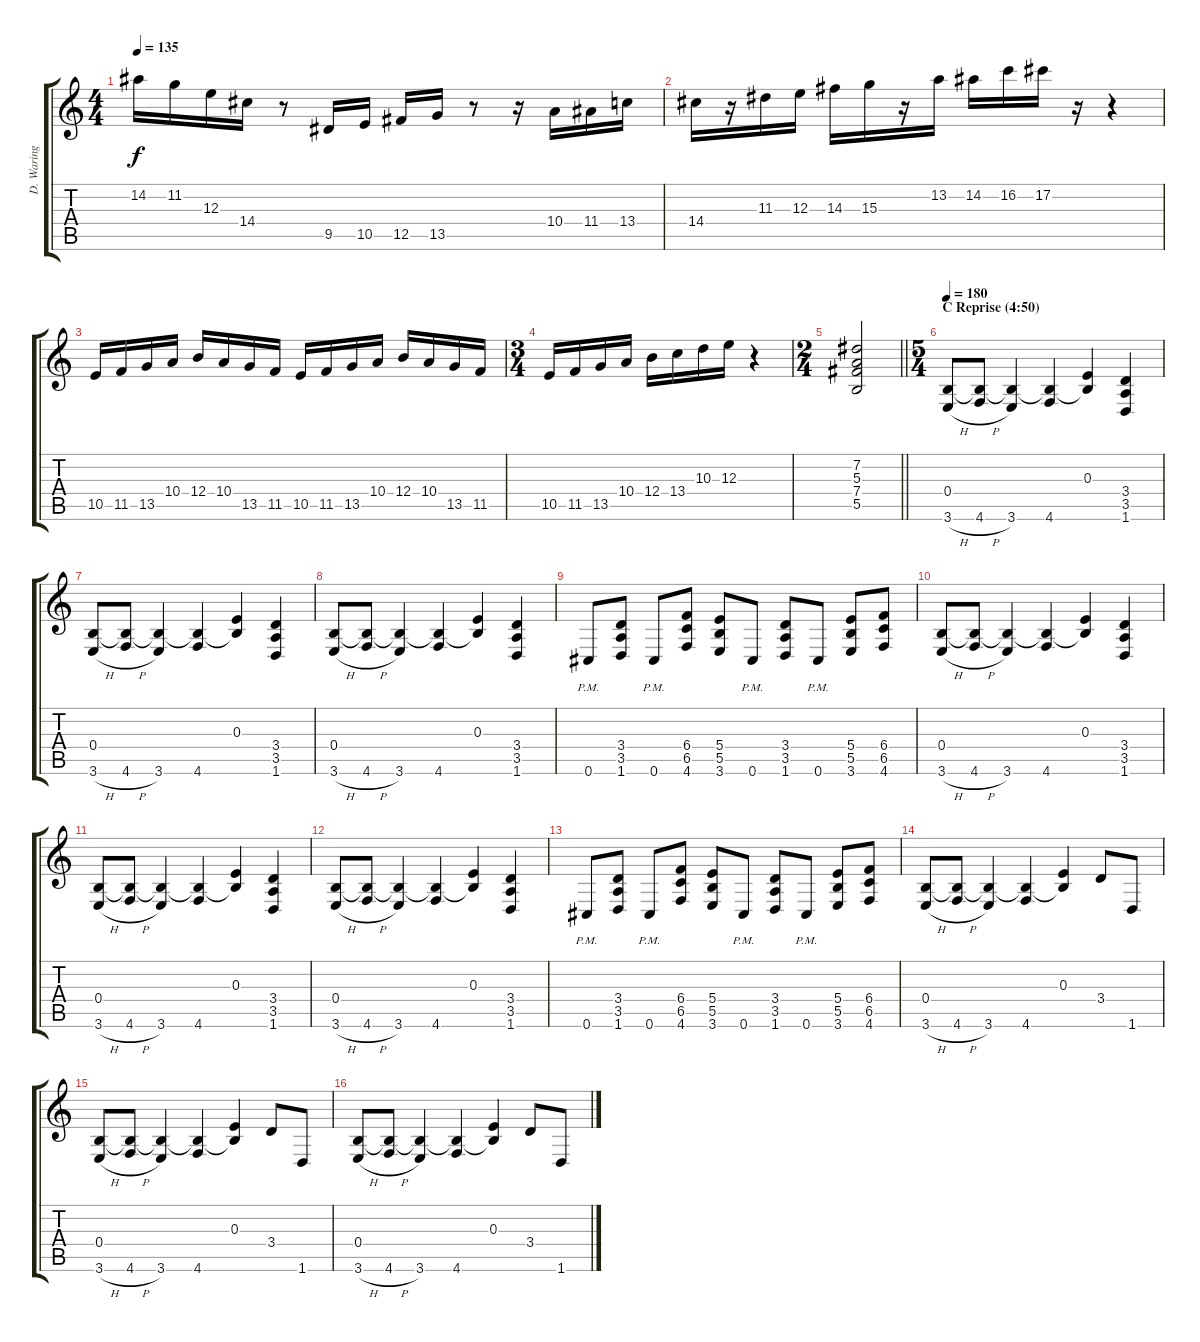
\track ("D. Waring Gtr." "D. Waring ") {instrument distortionguitar}
\staff {score tabs}
\tuning (Db4 Ab3 E3 B2 Gb2 Db2) {hide}
\ts (4 4)
\tempo 135
\clef g2
\ks c
14.2.16{dy f} 11.2.16 12.3.16 14.4.16 r.8 9.5.16 10.5.16 12.5.16 13.5.16 r.8 r.16 10.4.16 11.4.16 13.4.16 |
14.4.16 r.16 11.3.16 12.3.16 14.3.16 15.3.16 r.16 13.2.16 14.2.16 16.2.16 17.2.16 r.16 r.4 |
10.5.16 11.5.16 13.5.16 10.4.16 12.4.16 10.4.16 13.5.16 11.5.16 10.5.16 11.5.16 13.5.16 10.4.16 12.4.16 10.4.16 13.5.16 11.5.16 |
\ts (3 4)
10.5.16 11.5.16 13.5.16 10.4.16 12.4.16 13.4.16 10.3.16 12.3.16 r.4 |
\ts (2 4)
\barLineRight lightlight
(7.2 5.3 7.4 5.5).2 |
\ts (5 4)
\section ("" "C Reprise (4:50)")
\tempo 180
(0.4 3.6{h}).8 (0.4{t} 4.6{h}).8 (0.4{t} 3.6).4 (0.4{t} 4.6).4 (0.3 0.4{t}).4 (3.4 3.5 1.6).4 |
(0.4 3.6{h}).8 (0.4{t} 4.6{h}).8 (0.4{t} 3.6).4 (0.4{t} 4.6).4 (0.3 0.4{t}).4 (3.4 3.5 1.6).4 |
(0.4 3.6{h}).8 (0.4{t} 4.6{h}).8 (0.4{t} 3.6).4 (0.4{t} 4.6).4 (0.3 0.4{t}).4 (3.4 3.5 1.6).4 |
0.6{pm}.8 (3.4 3.5 1.6).8 0.6{pm}.8 (6.4 6.5 4.6).8 (5.4 5.5 3.6).8 0.6{pm}.8 (3.4 3.5 1.6).8 0.6{pm}.8 (5.4 5.5 3.6).8 (6.4 6.5 4.6).8 |
(0.4 3.6{h}).8 (0.4{t} 4.6{h}).8 (0.4{t} 3.6).4 (0.4{t} 4.6).4 (0.3 0.4{t}).4 (3.4 3.5 1.6).4 |
(0.4 3.6{h}).8 (0.4{t} 4.6{h}).8 (0.4{t} 3.6).4 (0.4{t} 4.6).4 (0.3 0.4{t}).4 (3.4 3.5 1.6).4 |
(0.4 3.6{h}).8 (0.4{t} 4.6{h}).8 (0.4{t} 3.6).4 (0.4{t} 4.6).4 (0.3 0.4{t}).4 (3.4 3.5 1.6).4 |
0.6{pm}.8 (3.4 3.5 1.6).8 0.6{pm}.8 (6.4 6.5 4.6).8 (5.4 5.5 3.6).8 0.6{pm}.8 (3.4 3.5 1.6).8 0.6{pm}.8 (5.4 5.5 3.6).8 (6.4 6.5 4.6).8 |
(0.4 3.6{h}).8 (0.4{t} 4.6{h}).8 (0.4{t} 3.6).4 (0.4{t} 4.6).4 (0.3 0.4{t}).4 3.4.8 1.6.8 |
(0.4 3.6{h}).8 (0.4{t} 4.6{h}).8 (0.4{t} 3.6).4 (0.4{t} 4.6).4 (0.3 0.4{t}).4 3.4.8 1.6.8 |
(0.4 3.6{h}).8 (0.4{t} 4.6{h}).8 (0.4{t} 3.6).4 (0.4{t} 4.6).4 (0.3 0.4{t}).4 3.4.8 1.6.8
